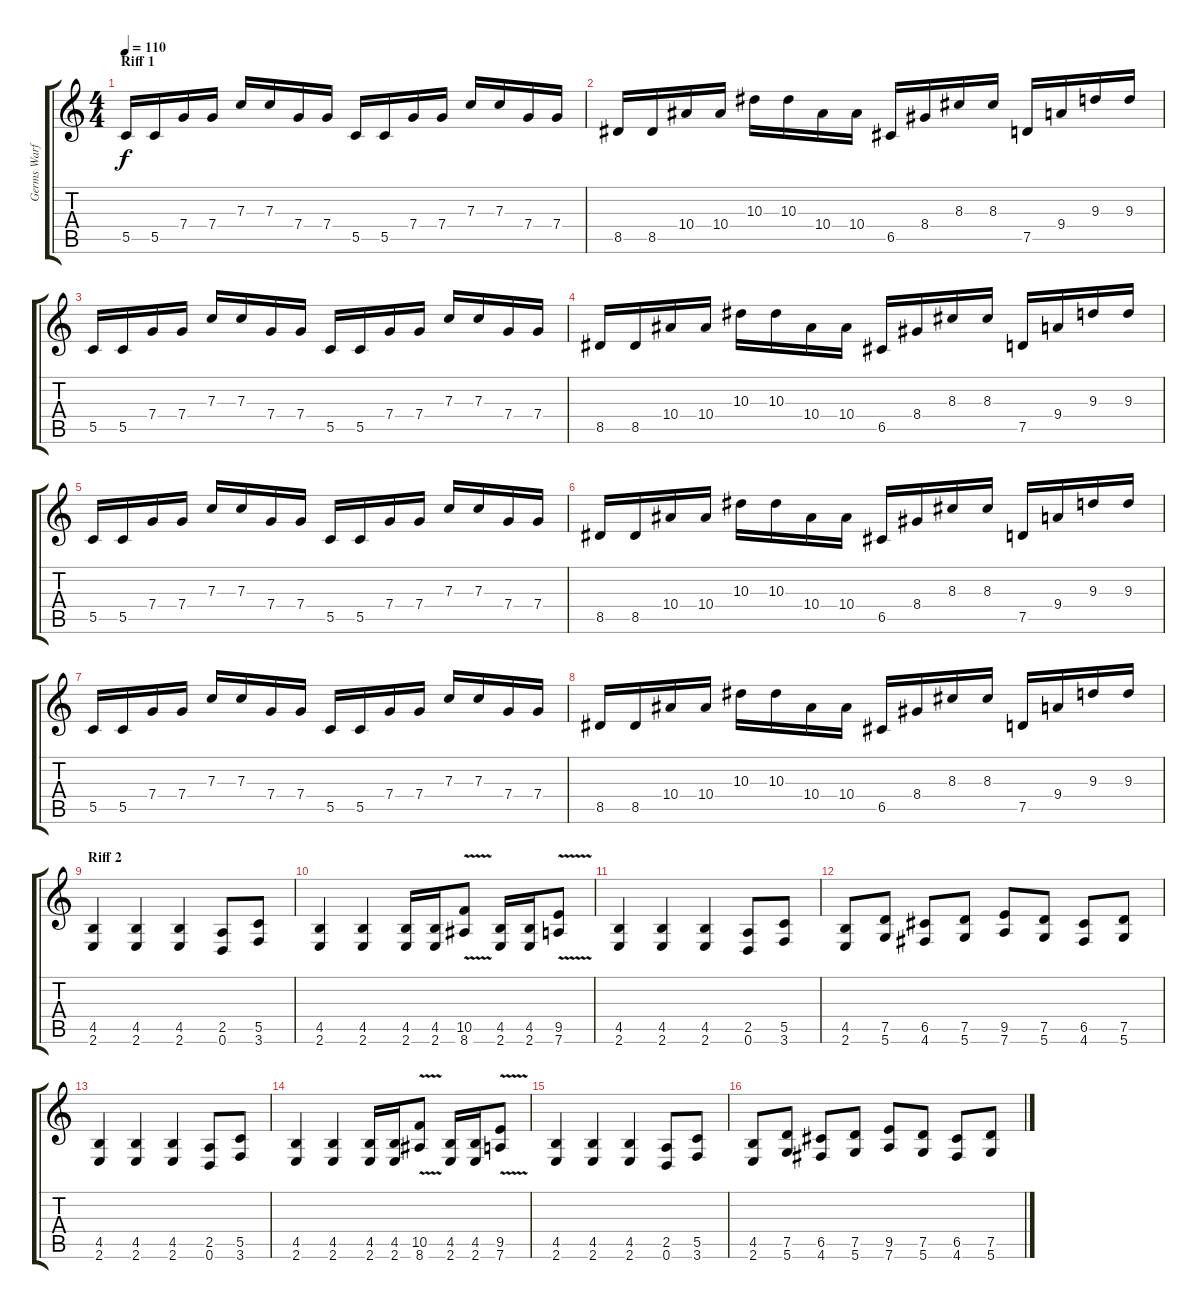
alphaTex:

\track ("Germs Warfare (Guitar Soul Deux)" "Germs Warf") {instrument distortionguitar}
\staff {score tabs}
\tuning (D4 A3 F3 C3 G2 D2) {hide}
\ts (4 4)
\section ("" "Riff 1")
\tempo 110
\clef g2
\ks c
5.5.16{dy f instrument distortionguitar} 5.5.16 7.4.16 7.4.16 7.3.16 7.3.16 7.4.16 7.4.16 5.5.16 5.5.16 7.4.16 7.4.16 7.3.16 7.3.16 7.4.16 7.4.16 |
8.5.16 8.5.16 10.4.16 10.4.16 10.3.16 10.3.16 10.4.16 10.4.16 6.5.16 8.4.16 8.3.16 8.3.16 7.5.16 9.4.16 9.3.16 9.3.16 |
5.5.16 5.5.16 7.4.16 7.4.16 7.3.16 7.3.16 7.4.16 7.4.16 5.5.16 5.5.16 7.4.16 7.4.16 7.3.16 7.3.16 7.4.16 7.4.16 |
8.5.16 8.5.16 10.4.16 10.4.16 10.3.16 10.3.16 10.4.16 10.4.16 6.5.16 8.4.16 8.3.16 8.3.16 7.5.16 9.4.16 9.3.16 9.3.16 |
5.5.16 5.5.16 7.4.16 7.4.16 7.3.16 7.3.16 7.4.16 7.4.16 5.5.16 5.5.16 7.4.16 7.4.16 7.3.16 7.3.16 7.4.16 7.4.16 |
8.5.16 8.5.16 10.4.16 10.4.16 10.3.16 10.3.16 10.4.16 10.4.16 6.5.16 8.4.16 8.3.16 8.3.16 7.5.16 9.4.16 9.3.16 9.3.16 |
5.5.16 5.5.16 7.4.16 7.4.16 7.3.16 7.3.16 7.4.16 7.4.16 5.5.16 5.5.16 7.4.16 7.4.16 7.3.16 7.3.16 7.4.16 7.4.16 |
8.5.16 8.5.16 10.4.16 10.4.16 10.3.16 10.3.16 10.4.16 10.4.16 6.5.16 8.4.16 8.3.16 8.3.16 7.5.16 9.4.16 9.3.16 9.3.16 |
\section ("" "Riff 2")
(4.5 2.6).4 (4.5 2.6).4 (4.5 2.6).4 (2.5 0.6).8 (5.5 3.6).8 |
(4.5 2.6).4 (4.5 2.6).4 (4.5 2.6).16 (4.5 2.6).16 (10.5{v} 8.6).8 (4.5 2.6).16 (4.5 2.6).16 (9.5{v} 7.6).8 |
(4.5 2.6).4 (4.5 2.6).4 (4.5 2.6).4 (2.5 0.6).8 (5.5 3.6).8 |
(4.5 2.6).8 (7.5 5.6).8 (6.5 4.6).8 (7.5 5.6).8 (9.5 7.6).8 (7.5 5.6).8 (6.5 4.6).8 (7.5 5.6).8 |
(4.5 2.6).4 (4.5 2.6).4 (4.5 2.6).4 (2.5 0.6).8 (5.5 3.6).8 |
(4.5 2.6).4 (4.5 2.6).4 (4.5 2.6).16 (4.5 2.6).16 (10.5{v} 8.6).8 (4.5 2.6).16 (4.5 2.6).16 (9.5{v} 7.6).8 |
(4.5 2.6).4 (4.5 2.6).4 (4.5 2.6).4 (2.5 0.6).8 (5.5 3.6).8 |
(4.5 2.6).8 (7.5 5.6).8 (6.5 4.6).8 (7.5 5.6).8 (9.5 7.6).8 (7.5 5.6).8 (6.5 4.6).8 (7.5 5.6).8
